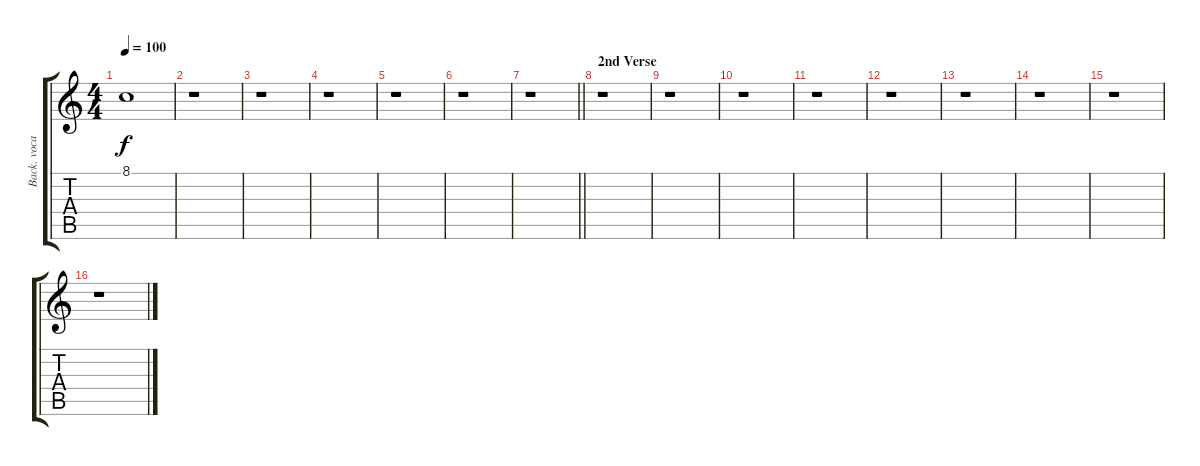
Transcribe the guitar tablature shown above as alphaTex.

\track ("Back. vocals (right)" "Back. voca") {instrument synthvoice}
\staff {score tabs}
\tuning (E4 B3 G3 D3 A2 E2) {hide}
\ts (4 4)
\tempo 100
\clef g2
\ks c
8.1{t}.1{dy f} |
r.1 |
r.1 |
r.1 |
r.1 |
r.1 |
\barLineRight lightlight
r.1 |
\section ("" "2nd Verse")
r.1 |
r.1 |
r.1 |
r.1 |
r.1 |
r.1 |
r.1 |
r.1 |
r.1
